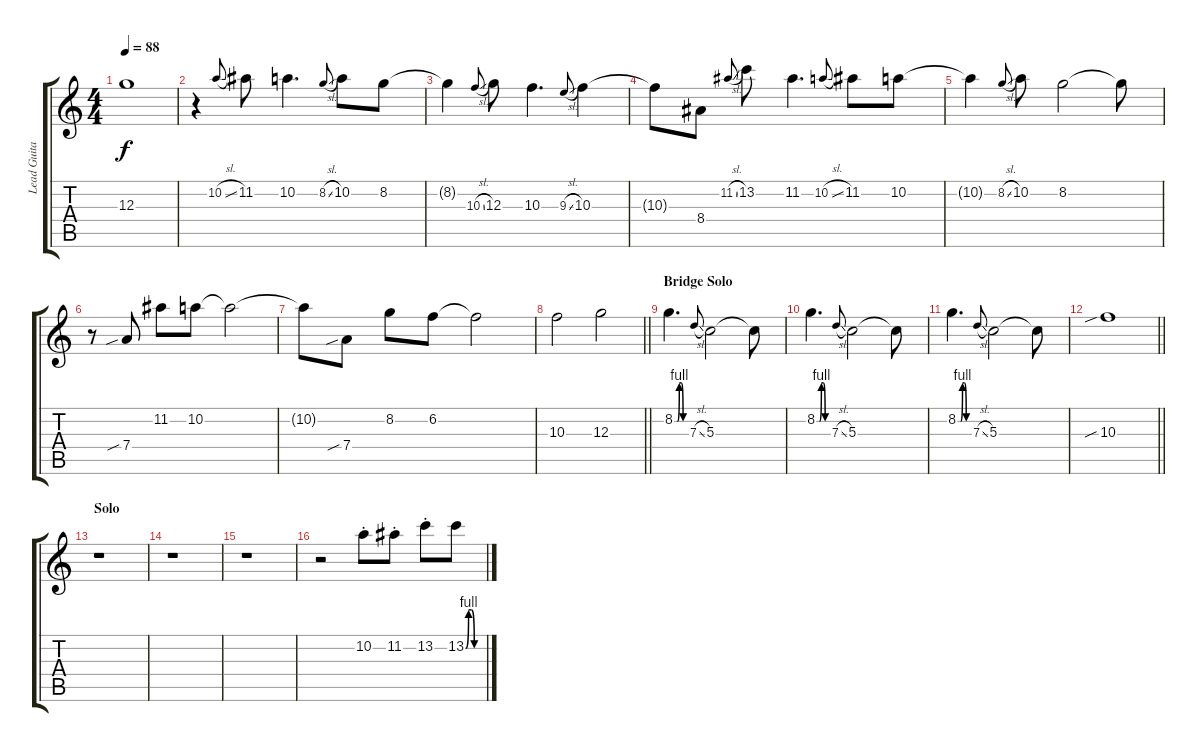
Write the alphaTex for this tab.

\track ("Lead Guitar" "Lead Guita") {instrument distortionguitar}
\staff {score tabs}
\tuning (E4 B3 G3 D3 A2 E2) {hide}
\ts (4 4)
\tempo 88
\clef g2
\ks c
12.3.1{dy f} |
r.4 10.2{sl}.8{gr onbeat} 11.2.8 10.2.4{d} 8.2{sl}.8{gr onbeat} 10.2.8 8.2.8 |
8.2{t}.4 10.3{sl}.8{gr onbeat} 12.3.8 10.3.4{d} 9.3{sl}.8{gr onbeat} 10.3.4 |
10.3{t}.8 8.4.8 11.2{sl}.8{gr onbeat} 13.2.8 11.2.4{d} 10.2{sl}.8{gr onbeat} 11.2.8 10.2.8 |
10.2{t}.4 8.2{sl}.8{gr onbeat} 10.2.8 8.2.2 8.2{t}.8 |
r.8 7.4{sib}.8 11.2.8 10.2.8 10.2{t}.2 |
10.2{t}.8 7.4{sib}.8 8.2.8 6.2.8 6.2{t}.2 |
\barLineRight lightlight
10.3.2 12.3.2 |
\section ("" "Bridge Solo")
8.2{be (custom 0 0 15 0 25 4 35 4 45 0 60 0)}.4{d volume 14 balance 8} 7.3{sl}.8{gr onbeat} 5.3.2 5.3{t}.8 |
8.2{be (custom 0 0 15 0 25 4 35 4 45 0 60 0)}.4{d} 7.3{sl}.8{gr onbeat} 5.3.2 5.3{t}.8 |
8.2{be (custom 0 0 15 0 25 4 35 4 45 0 60 0)}.4{d} 7.3{sl}.8{gr onbeat} 5.3.2 5.3{t}.8 |
\barLineRight lightlight
10.3{sib}.1 |
\section ("" "Solo")
r.1 |
r.1 |
r.1 |
r.2 10.2{st}.8 11.2{st}.8 13.2{st}.8 13.2{be (custom 0 0 10 4 20 4 30 0 60 0)}.8
